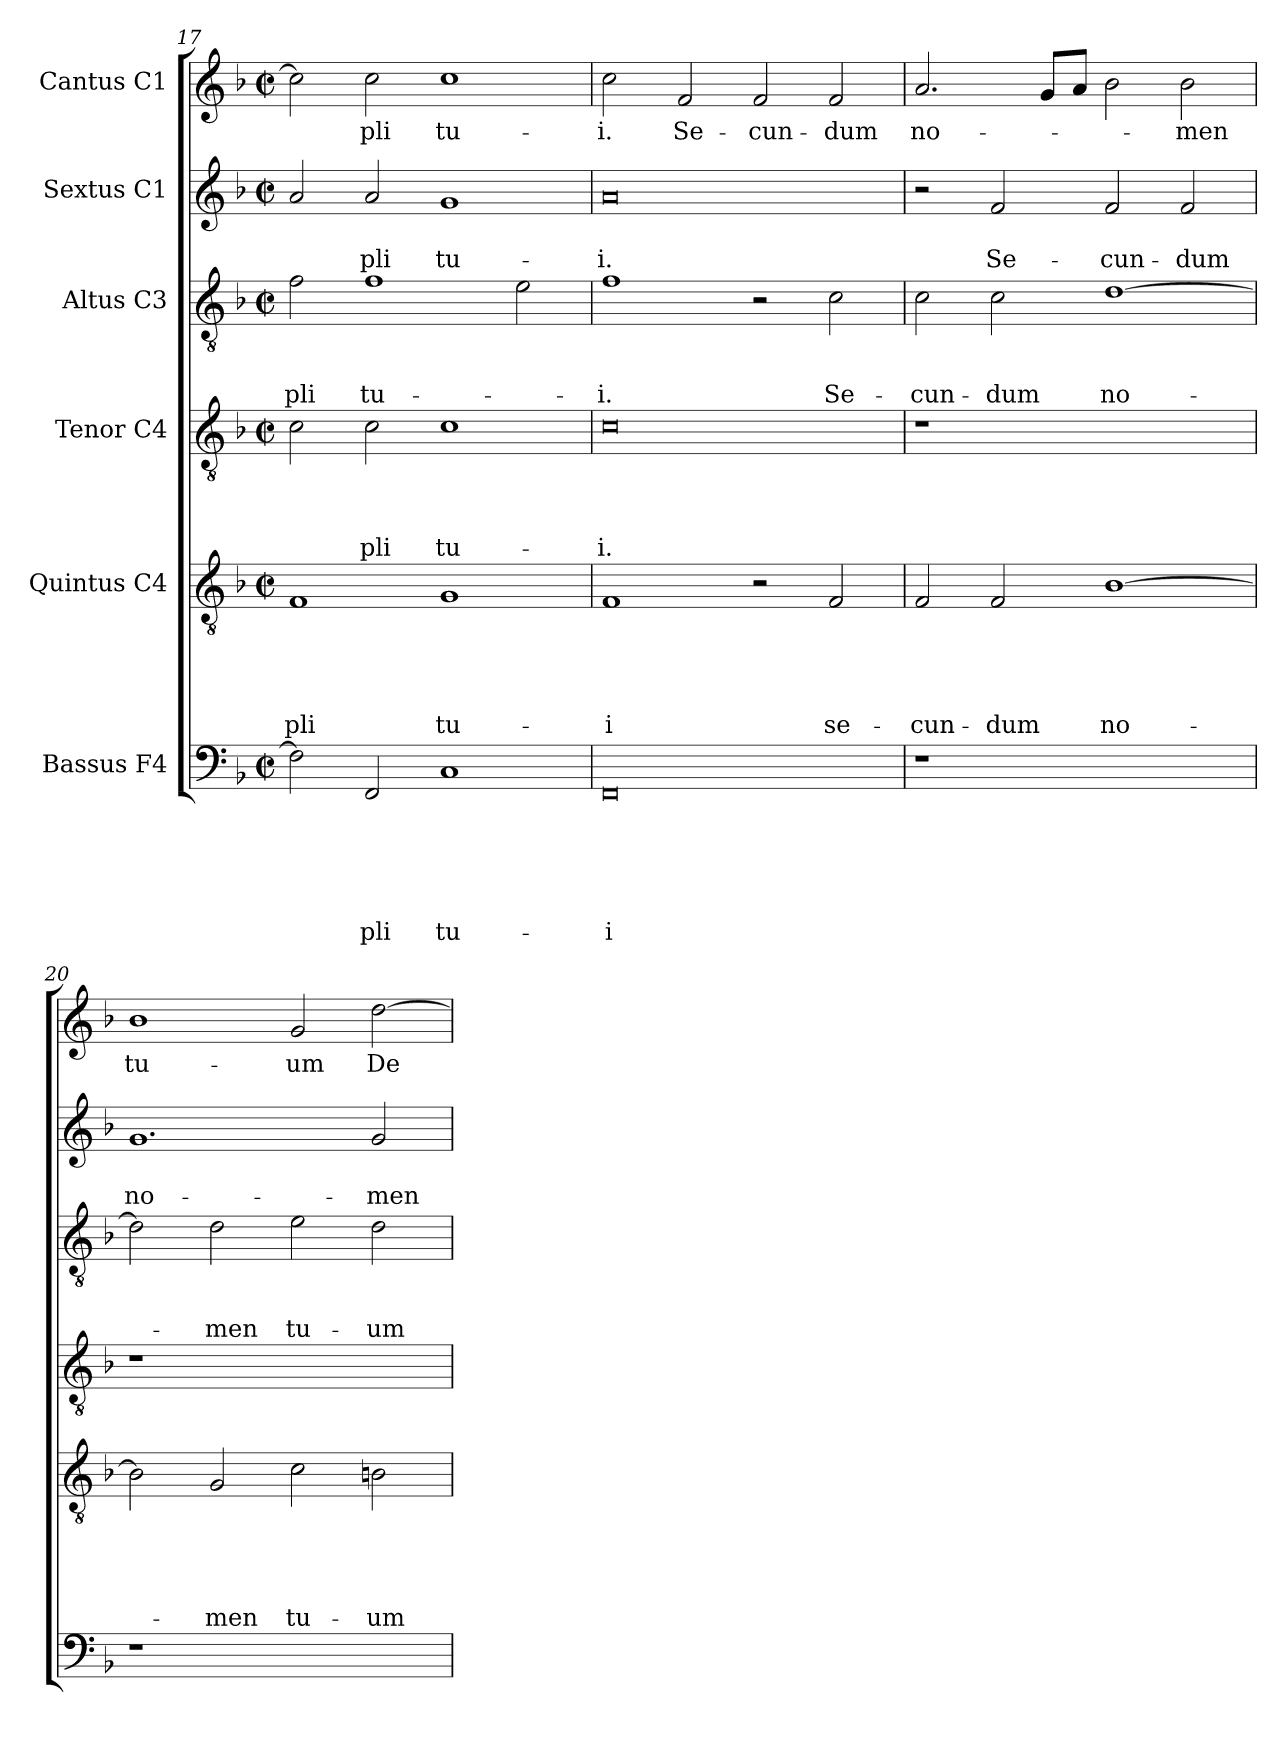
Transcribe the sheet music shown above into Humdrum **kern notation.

**kern	**text	**text	**text	**text	**text	**text	**kern	**text	**text	**text	**text	**text	**kern	**text	**text	**text	**text	**kern	**text	**text	**text	**kern	**text	**text	**kern	**text
*part6	*part6	*part6	*part6	*part6	*part6	*part6	*part5	*part5	*part5	*part5	*part5	*part5	*part4	*part4	*part4	*part4	*part4	*part3	*part3	*part3	*part3	*part2	*part2	*part2	*part1	*part1
*staff6	*staff6	*staff6	*staff6	*staff6	*staff6	*staff6	*staff5	*staff5	*staff5	*staff5	*staff5	*staff5	*staff4	*staff4	*staff4	*staff4	*staff4	*staff3	*staff3	*staff3	*staff3	*staff2	*staff2	*staff2	*staff1	*staff1
*I"Bassus F4	*	*	*	*	*	*	*I"Quintus C4	*	*	*	*	*	*I"Tenor C4	*	*	*	*	*I"Altus C3	*	*	*	*I"Sextus C1	*	*	*I"Cantus C1	*
!!LO:PB:g=z
*clefF4	*	*	*	*	*	*	*clefGv2	*	*	*	*	*	*clefGv2	*	*	*	*	*clefGv2	*	*	*	*clefG2	*	*	*clefG2	*
*k[b-]	*	*	*	*	*	*	*k[b-]	*	*	*	*	*	*k[b-]	*	*	*	*	*k[b-]	*	*	*	*k[b-]	*	*	*k[b-]	*
*F:	*	*	*	*	*	*	*F:	*	*	*	*	*	*F:	*	*	*	*	*F:	*	*	*	*F:	*	*	*F:	*
*M2/2	*	*	*	*	*	*	*M2/2	*	*	*	*	*	*M2/2	*	*	*	*	*M2/2	*	*	*	*M2/2	*	*	*M2/2	*
*met(c|)	*	*	*	*	*	*	*met(c|)	*	*	*	*	*	*met(c|)	*	*	*	*	*met(c|)	*	*	*	*met(c|)	*	*	*met(c|)	*
=17	=17	=17	=17	=17	=17	=17	=17	=17	=17	=17	=17	=17	=17	=17	=17	=17	=17	=17	=17	=17	=17	=17	=17	=17	=17	=17
!	!	!	!	!	!	!	!	!	!	!	!	!LO:LY:b	!	!	!	!	!	!	!	!	!LO:LY:b	!	!	!	!	!
2F\]	.	.	.	.	.	.	1F	.	.	.	.	-pli	2c\	.	.	.	.	2f\	.	.	-pli	2a/	.	.	2cc\]	.
!	!	!	!	!	!	!LO:LY:b	!	!	!	!	!	!	!	!	!	!	!LO:LY:b	!	!	!	!LO:LY:b	!	!	!LO:LY:b	!	!LO:LY:b
2FF/	.	.	.	.	.	-pli	.	.	.	.	.	.	2c\	.	.	.	-pli	1f	.	.	tu-	2a/	.	-pli	2cc\	-pli
!	!	!	!	!	!	!LO:LY:b	!	!	!	!	!	!LO:LY:b	!	!	!	!	!LO:LY:b	!	!	!	!	!	!	!LO:LY:b	!	!LO:LY:b
1C	.	.	.	.	.	tu-	1G	.	.	.	.	tu-	1c	.	.	.	tu-	.	.	.	.	1g	.	tu-	1cc	tu-
.	.	.	.	.	.	.	.	.	.	.	.	.	.	.	.	.	.	2e\	.	.	.	.	.	.	.	.
=18	=18	=18	=18	=18	=18	=18	=18	=18	=18	=18	=18	=18	=18	=18	=18	=18	=18	=18	=18	=18	=18	=18	=18	=18	=18	=18
!	!	!	!	!	!	!LO:LY:b	!	!	!	!	!	!LO:LY:b	!	!	!	!	!LO:LY:b	!	!	!	!LO:LY:b	!	!	!LO:LY:b	!	!LO:LY:b
0FF	.	.	.	.	.	-i	1F	.	.	.	.	-i	0c	.	.	.	-i.	1f	.	.	-i.	0a	.	-i.	2cc\	-i.
!	!	!	!	!	!	!	!	!	!	!	!	!	!	!	!	!	!	!	!	!	!	!	!	!	!	!LO:LY:b
.	.	.	.	.	.	.	.	.	.	.	.	.	.	.	.	.	.	.	.	.	.	.	.	.	2f/	Se-
!	!	!	!	!	!	!	!	!	!	!	!	!	!	!	!	!	!	!	!	!	!	!	!	!	!	!LO:LY:b
.	.	.	.	.	.	.	2r	.	.	.	.	.	.	.	.	.	.	2r	.	.	.	.	.	.	2f/	-cun-
!	!	!	!	!	!	!	!	!	!	!	!	!LO:LY:b	!	!	!	!	!	!	!	!	!LO:LY:b	!	!	!	!	!LO:LY:b
.	.	.	.	.	.	.	2F/	.	.	.	.	se-	.	.	.	.	.	2c\	.	.	Se-	.	.	.	2f/	-dum
=19	=19	=19	=19	=19	=19	=19	=19	=19	=19	=19	=19	=19	=19	=19	=19	=19	=19	=19	=19	=19	=19	=19	=19	=19	=19	=19
!	!	!	!	!	!	!	!	!	!	!	!	!LO:LY:b	!	!	!	!	!	!	!	!	!LO:LY:b	!	!	!	!	!LO:LY:b
1r	.	.	.	.	.	.	2F/	.	.	.	.	-cun-	1r	.	.	.	.	2c\	.	.	-cun-	2r	.	.	2.a/	no-
!	!	!	!	!	!	!	!	!	!	!	!	!LO:LY:b	!	!	!	!	!	!	!	!	!LO:LY:b	!	!	!LO:LY:b	!	!
.	.	.	.	.	.	.	2F/	.	.	.	.	-dum	.	.	.	.	.	2c\	.	.	-dum	2f/	.	Se-	.	.
.	.	.	.	.	.	.	.	.	.	.	.	.	.	.	.	.	.	.	.	.	.	.	.	.	8g/L	.
.	.	.	.	.	.	.	.	.	.	.	.	.	.	.	.	.	.	.	.	.	.	.	.	.	8a/J	.
!	!	!	!	!	!	!	!	!	!	!	!	!LO:LY:b	!	!	!	!	!	!	!	!	!LO:LY:b	!	!	!LO:LY:b	!	!
1ryy	.	.	.	.	.	.	[1B-	.	.	.	.	no-	1ryy	.	.	.	.	[1d	.	.	no-	2f/	.	-cun-	2b-\	.
!	!	!	!	!	!	!	!	!	!	!	!	!	!	!	!	!	!	!	!	!	!	!	!	!LO:LY:b	!	!LO:LY:b
.	.	.	.	.	.	.	.	.	.	.	.	.	.	.	.	.	.	.	.	.	.	2f/	.	-dum	2b-\	-men
=20	=20	=20	=20	=20	=20	=20	=20	=20	=20	=20	=20	=20	=20	=20	=20	=20	=20	=20	=20	=20	=20	=20	=20	=20	=20	=20
!	!	!	!	!	!	!	!	!	!	!	!	!	!	!	!	!	!	!	!	!	!	!	!	!LO:LY:b	!	!LO:LY:b
1r	.	.	.	.	.	.	2B-\]	.	.	.	.	.	1r	.	.	.	.	2d\]	.	.	.	1.g	.	no-	1b-	tu-
!	!	!	!	!	!	!	!	!	!	!	!	!LO:LY:b	!	!	!	!	!	!	!	!	!LO:LY:b	!	!	!	!	!
.	.	.	.	.	.	.	2G/	.	.	.	.	-men	.	.	.	.	.	2d\	.	.	-men	.	.	.	.	.
!	!	!	!	!	!	!	!	!	!	!	!	!LO:LY:b	!	!	!	!	!	!	!	!	!LO:LY:b	!	!	!	!	!LO:LY:b
1ryy	.	.	.	.	.	.	2c\	.	.	.	.	tu-	1ryy	.	.	.	.	2e\	.	.	tu-	.	.	.	2g/	-um
!	!	!	!	!	!	!	!	!	!	!	!	!LO:LY:b	!	!	!	!	!	!	!	!	!LO:LY:b	!	!	!LO:LY:b	!	!LO:LY:b
.	.	.	.	.	.	.	2Bn\	.	.	.	.	-um	.	.	.	.	.	2d\	.	.	-um	2g/	.	-men	[2dd\	De-
=	=	=	=	=	=	=	=	=	=	=	=	=	=	=	=	=	=	=	=	=	=	=	=	=	=	=
*-	*-	*-	*-	*-	*-	*-	*-	*-	*-	*-	*-	*-	*-	*-	*-	*-	*-	*-	*-	*-	*-	*-	*-	*-	*-	*-
